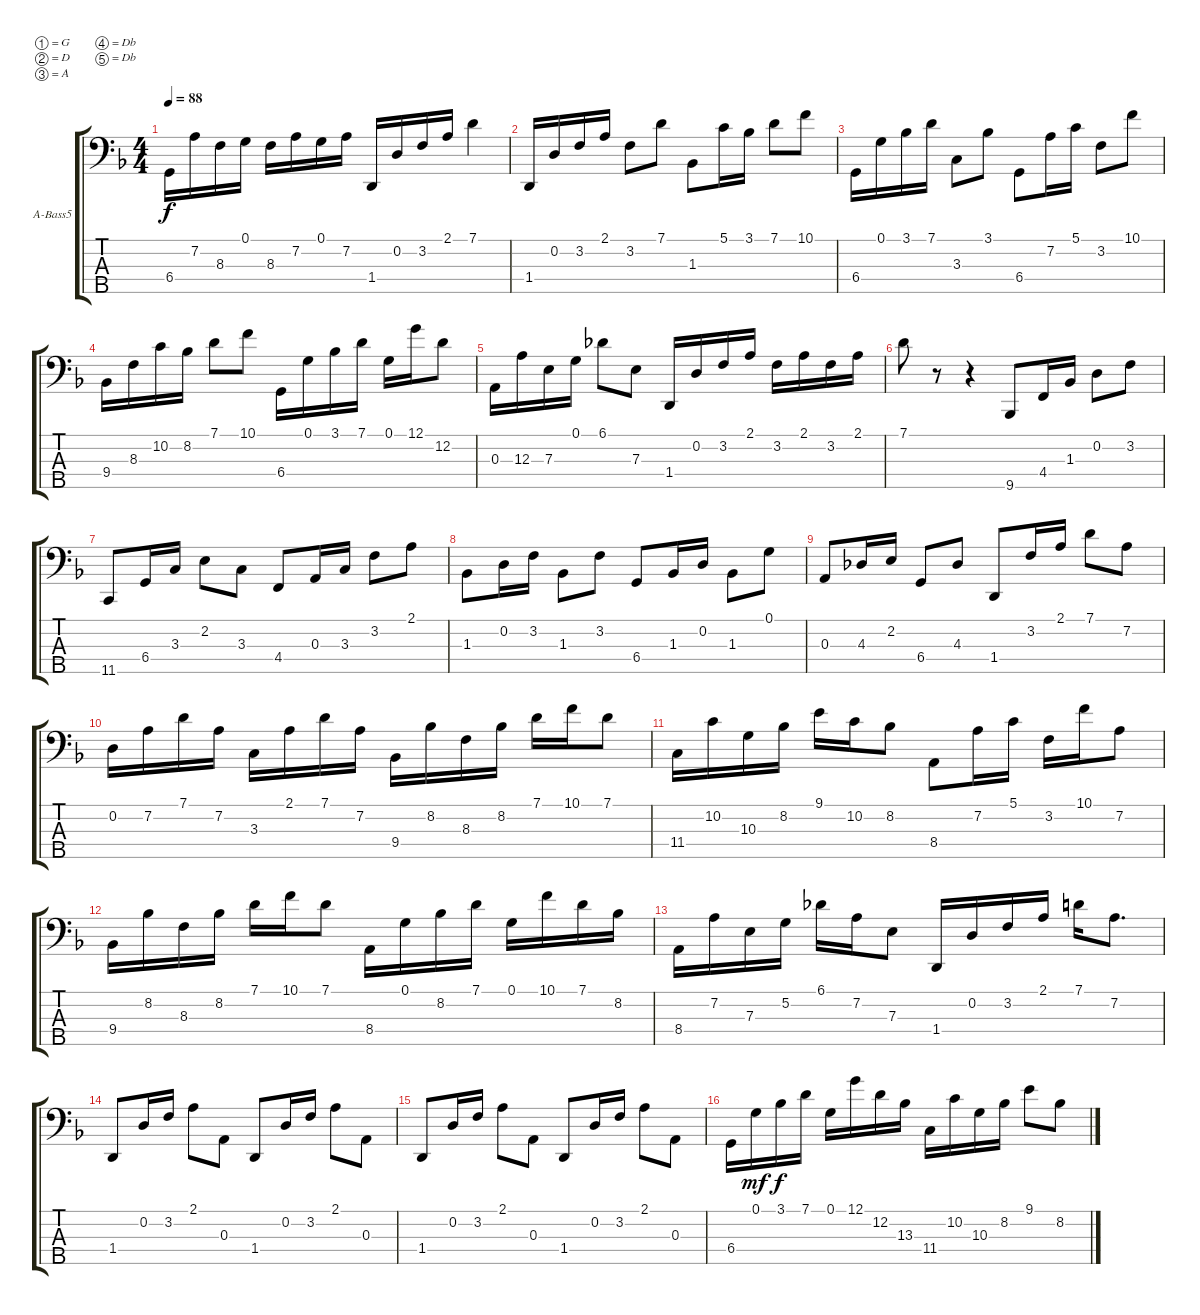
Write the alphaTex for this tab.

\bracketExtendMode groupsimilarinstruments
\firstSystemTrackNameOrientation horizontal
\otherSystemsTrackNameOrientation horizontal
\track ("Track 3" "A-Bass5") {instrument acousticbass}
\staff {score tabs}
\tuning (G2 D2 A1 Db1 Db0)
\ts (4 4)
\tempo 88
\clef f4
\ks dminor
6.4.16{dy f} 7.2.16 8.3.16 0.1.16 8.3.16 7.2.16 0.1.16 7.2.16 1.4.16 0.2.16 3.2.16 2.1.16 7.1.4 |
1.4.16 0.2.16 3.2.16 2.1.16 3.2.8 7.1.8 1.3.8 5.1.16 3.1.16 7.1.8 10.1.8 |
6.4.16 0.1.16 3.1.16 7.1.16 3.3.8 3.1.8 6.4.8 7.2.16 5.1.16 3.2.8 10.1.8 |
9.4.16 8.3.16 10.2.16 8.2.16 7.1.8 10.1.8 6.4.16 0.1.16 3.1.16 7.1.16 0.1.16 12.1.16 12.2.8 |
0.3.16 12.3.16 7.3.16 0.1.16 6.1.8 7.3.8 1.4.16 0.2.16 3.2.16 2.1.16 3.2.16 2.1.16 3.2.16 2.1.16 |
7.1.8 r.8 r.4 9.5.8 4.4.16 1.3.16 0.2.8 3.2.8 |
11.5.8 6.4.16 3.3.16 2.2.8 3.3.8 4.4.8 0.3.16 3.3.16 3.2.8 2.1.8 |
1.3.8 0.2.16 3.2.16 1.3.8 3.2.8 6.4.8 1.3.16 0.2.16 1.3.8 0.1.8 |
0.3.8 4.3.16 2.2.16 6.4.8 4.3.8 1.4.8 3.2.16 2.1.16 7.1.8 7.2.8 |
0.2.16 7.2.16 7.1.16 7.2.16 3.3.16 2.1.16 7.1.16 7.2.16 9.4.16 8.2.16 8.3.16 8.2.16 7.1.16 10.1.16 7.1.8 |
11.4.16 10.2.16 10.3.16 8.2.16 9.1.16 10.2.16 8.2.8 8.4.8 7.2.16 5.1.16 3.2.16 10.1.16 7.2.8 |
9.4.16 8.2.16 8.3.16 8.2.16 7.1.16 10.1.16 7.1.8 8.4.16 0.1.16 8.2.16 7.1.16 0.1.16 10.1.16 7.1.16 8.2.16 |
8.4.16 7.2.16 7.3.16 5.2.16 6.1.16 7.2.16 7.3.8 1.4.16 0.2.16 3.2.16 2.1.16 7.1.16 7.2.8{d} |
1.4.8 0.2.16 3.2.16 2.1.8 0.3.8 1.4.8 0.2.16 3.2.16 2.1.8 0.3.8 |
1.4.8 0.2.16 3.2.16 2.1.8 0.3.8 1.4.8 0.2.16 3.2.16 2.1.8 0.3.8 |
6.4.16 0.1.16{dy mf} 3.1.16{dy f} 7.1.16 0.1.16 12.1.16 12.2.16 13.3.16 11.4.16 10.2.16 10.3.16 8.2.16 9.1.8 8.2.8
